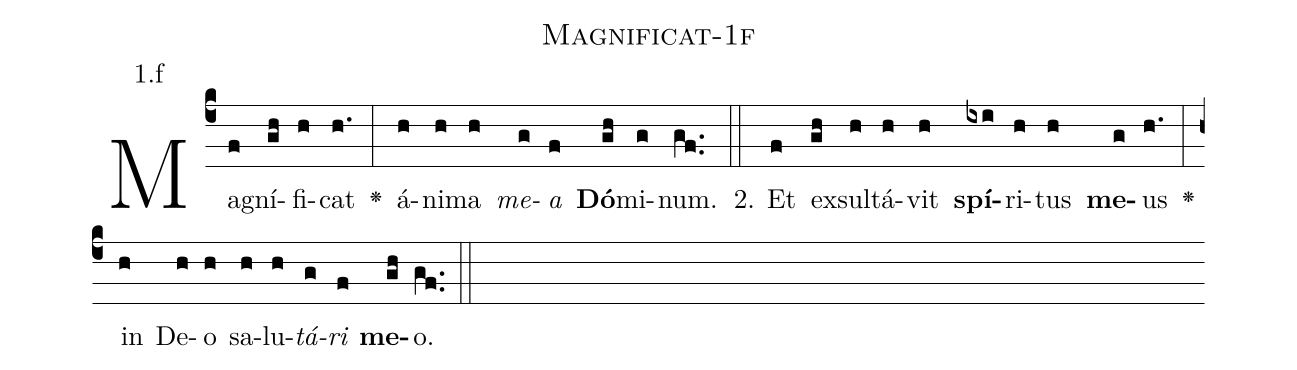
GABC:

name: Magnificat-1f;
annotation: 1.f;
%%
(c4)Ma(f)gní(gh)fi(h)cat(h.) <v>\greheightstar</v>(:) á(h)ni(h)ma(h) <i>me</i>(g)<i>a</i>(f) <b>Dó</b>(gh)mi(g)num.(gf..) (::)
2. Et(f) ex(gh)sul(h)tá(h)vit(h) <b>spí</b>(ixi)ri(h)tus(h) <b>me</b>(g)us(h.) <v>\greheightstar</v>(:) in(h) De(h)o(h) sa(h)lu(h)<i>tá</i>(g)<i>ri</i>(f) <b>me</b>(gh)o.(gf..) (::)


%E(h) u(h) o(g) u(f) a(gh) e.(gf..) (::)
